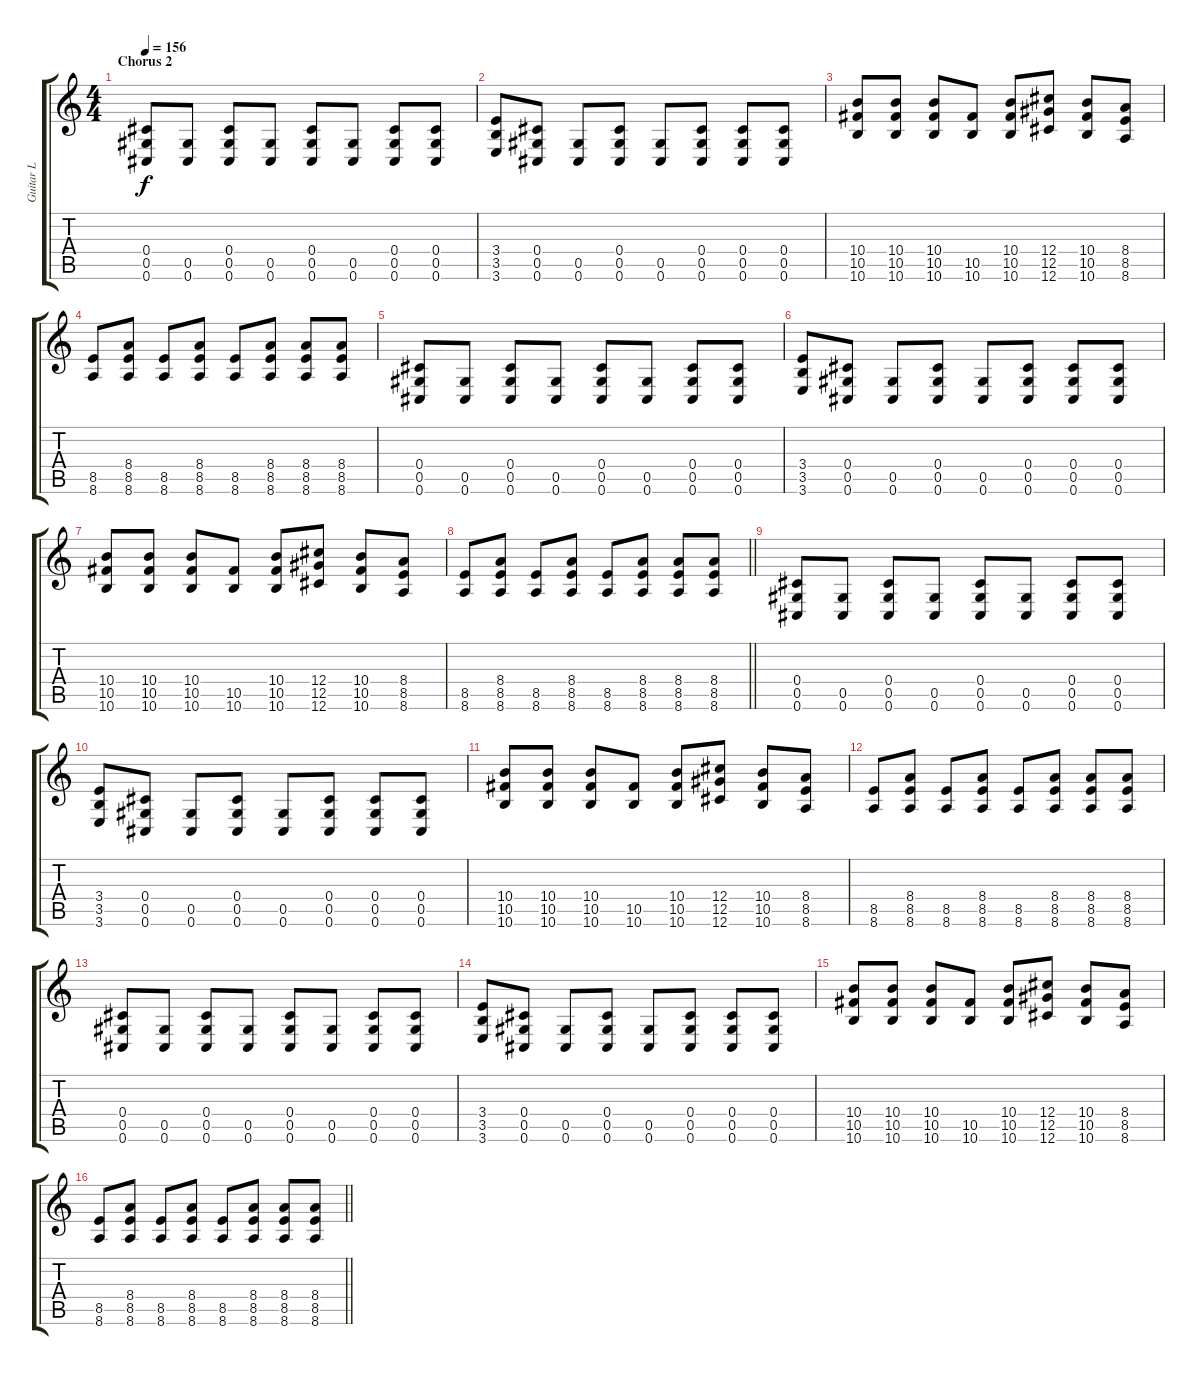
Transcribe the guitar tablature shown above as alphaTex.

\track ("Guitar L" "Guitar L") {instrument distortionguitar}
\staff {score tabs}
\tuning (Eb4 Bb3 Gb3 Db3 Ab2 Db2) {hide}
\ts (4 4)
\section ("" "Chorus 2")
\tempo 156
\clef g2
\ks c
(0.4 0.5 0.6).8{dy f} (0.5 0.6).8 (0.4 0.5 0.6).8 (0.5 0.6).8 (0.4 0.5 0.6).8 (0.5 0.6).8 (0.4 0.5 0.6).8 (0.4 0.5 0.6).8 |
(3.4 3.5 3.6).8 (0.4 0.5 0.6).8 (0.5 0.6).8 (0.4 0.5 0.6).8 (0.5 0.6).8 (0.4 0.5 0.6).8 (0.4 0.5 0.6).8 (0.4 0.5 0.6).8 |
(10.4 10.5 10.6).8 (10.4 10.5 10.6).8 (10.4 10.5 10.6).8 (10.5 10.6).8 (10.4 10.5 10.6).8 (12.4 12.5 12.6).8 (10.4 10.5 10.6).8 (8.4 8.5 8.6).8 |
(8.5 8.6).8 (8.4 8.5 8.6).8 (8.5 8.6).8 (8.4 8.5 8.6).8 (8.5 8.6).8 (8.4 8.5 8.6).8 (8.4 8.5 8.6).8 (8.4 8.5 8.6).8 |
(0.4 0.5 0.6).8 (0.5 0.6).8 (0.4 0.5 0.6).8 (0.5 0.6).8 (0.4 0.5 0.6).8 (0.5 0.6).8 (0.4 0.5 0.6).8 (0.4 0.5 0.6).8 |
(3.4 3.5 3.6).8 (0.4 0.5 0.6).8 (0.5 0.6).8 (0.4 0.5 0.6).8 (0.5 0.6).8 (0.4 0.5 0.6).8 (0.4 0.5 0.6).8 (0.4 0.5 0.6).8 |
(10.4 10.5 10.6).8 (10.4 10.5 10.6).8 (10.4 10.5 10.6).8 (10.5 10.6).8 (10.4 10.5 10.6).8 (12.4 12.5 12.6).8 (10.4 10.5 10.6).8 (8.4 8.5 8.6).8 |
\barLineRight lightlight
(8.5 8.6).8 (8.4 8.5 8.6).8 (8.5 8.6).8 (8.4 8.5 8.6).8 (8.5 8.6).8 (8.4 8.5 8.6).8 (8.4 8.5 8.6).8 (8.4 8.5 8.6).8 |
(0.4 0.5 0.6).8 (0.5 0.6).8 (0.4 0.5 0.6).8 (0.5 0.6).8 (0.4 0.5 0.6).8 (0.5 0.6).8 (0.4 0.5 0.6).8 (0.4 0.5 0.6).8 |
(3.4 3.5 3.6).8 (0.4 0.5 0.6).8 (0.5 0.6).8 (0.4 0.5 0.6).8 (0.5 0.6).8 (0.4 0.5 0.6).8 (0.4 0.5 0.6).8 (0.4 0.5 0.6).8 |
(10.4 10.5 10.6).8 (10.4 10.5 10.6).8 (10.4 10.5 10.6).8 (10.5 10.6).8 (10.4 10.5 10.6).8 (12.4 12.5 12.6).8 (10.4 10.5 10.6).8 (8.4 8.5 8.6).8 |
(8.5 8.6).8 (8.4 8.5 8.6).8 (8.5 8.6).8 (8.4 8.5 8.6).8 (8.5 8.6).8 (8.4 8.5 8.6).8 (8.4 8.5 8.6).8 (8.4 8.5 8.6).8 |
(0.4 0.5 0.6).8 (0.5 0.6).8 (0.4 0.5 0.6).8 (0.5 0.6).8 (0.4 0.5 0.6).8 (0.5 0.6).8 (0.4 0.5 0.6).8 (0.4 0.5 0.6).8 |
(3.4 3.5 3.6).8 (0.4 0.5 0.6).8 (0.5 0.6).8 (0.4 0.5 0.6).8 (0.5 0.6).8 (0.4 0.5 0.6).8 (0.4 0.5 0.6).8 (0.4 0.5 0.6).8 |
(10.4 10.5 10.6).8 (10.4 10.5 10.6).8 (10.4 10.5 10.6).8 (10.5 10.6).8 (10.4 10.5 10.6).8 (12.4 12.5 12.6).8 (10.4 10.5 10.6).8 (8.4 8.5 8.6).8 |
\barLineRight lightlight
(8.5 8.6).8 (8.4 8.5 8.6).8 (8.5 8.6).8 (8.4 8.5 8.6).8 (8.5 8.6).8 (8.4 8.5 8.6).8 (8.4 8.5 8.6).8 (8.4 8.5 8.6).8
